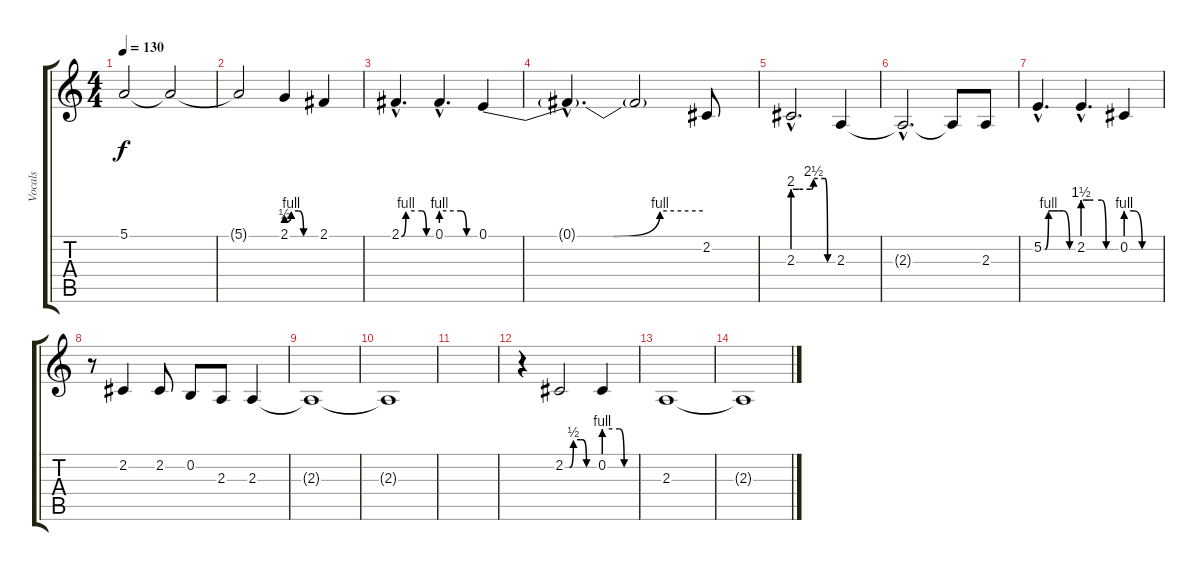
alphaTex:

\track ("Vocals" "Vocals") {instrument cello}
\staff {score tabs}
\tuning (E4 B3 G3 D3 A2 E2) {hide}
\ts (4 4)
\tempo 130
\clef g2
\ks c
5.1.2{dy f volume 14} 5.1{t}.2 |
5.1{t}.2 2.1{be (custom 0 2 10 4 25 4 35 0 60 0)}.4 2.1.4 |
2.1{be (custom 0 0 9 4 41 4 50 0 60 0) hac}.4{d} 0.1{be (custom 0 4 22 4 35 4 45 0 60 0) hac}.4{d} 0.1{be (custom 0 0 35 0 48 4 60 4)}.4 |
0.1{hac t}.4{d volume 0} 0.1{t}.2 2.2.8{volume 14} |
2.3{be (custom 0 8 9 8 26 8 31 10 48 10 52 0 60 0) hac}.2{d} 2.3.4 |
2.3{hac t}.2{d volume 0} 2.3{t}.8 2.3.8{volume 14} |
5.2{be (custom 0 0 3 0 10 4 17 4 30 4 40 4 53 0 60 0) hac}.4{d} 2.2{be (custom 0 6 12 6 19 6 34 6 42 0 60 0) hac}.4{d} 0.2{be (custom 0 4 14 4 29 0 42 0 48 0 60 0)}.4 |
r.8 2.2.4 2.2.8 0.2.8 2.3.8 2.3.4 |
2.3{t}.1{volume 0} |
2.3{t}.1 |
|
r.4{volume 11} 2.2{be (custom 0 0 9 0 17 2 32 2 36 2 44 0 47 0 60 0)}.2 0.2{be (custom 0 4 30 4 39 0 44 0 60 0)}.4 |
2.3.1{volume 0} |
2.3{t}.1
